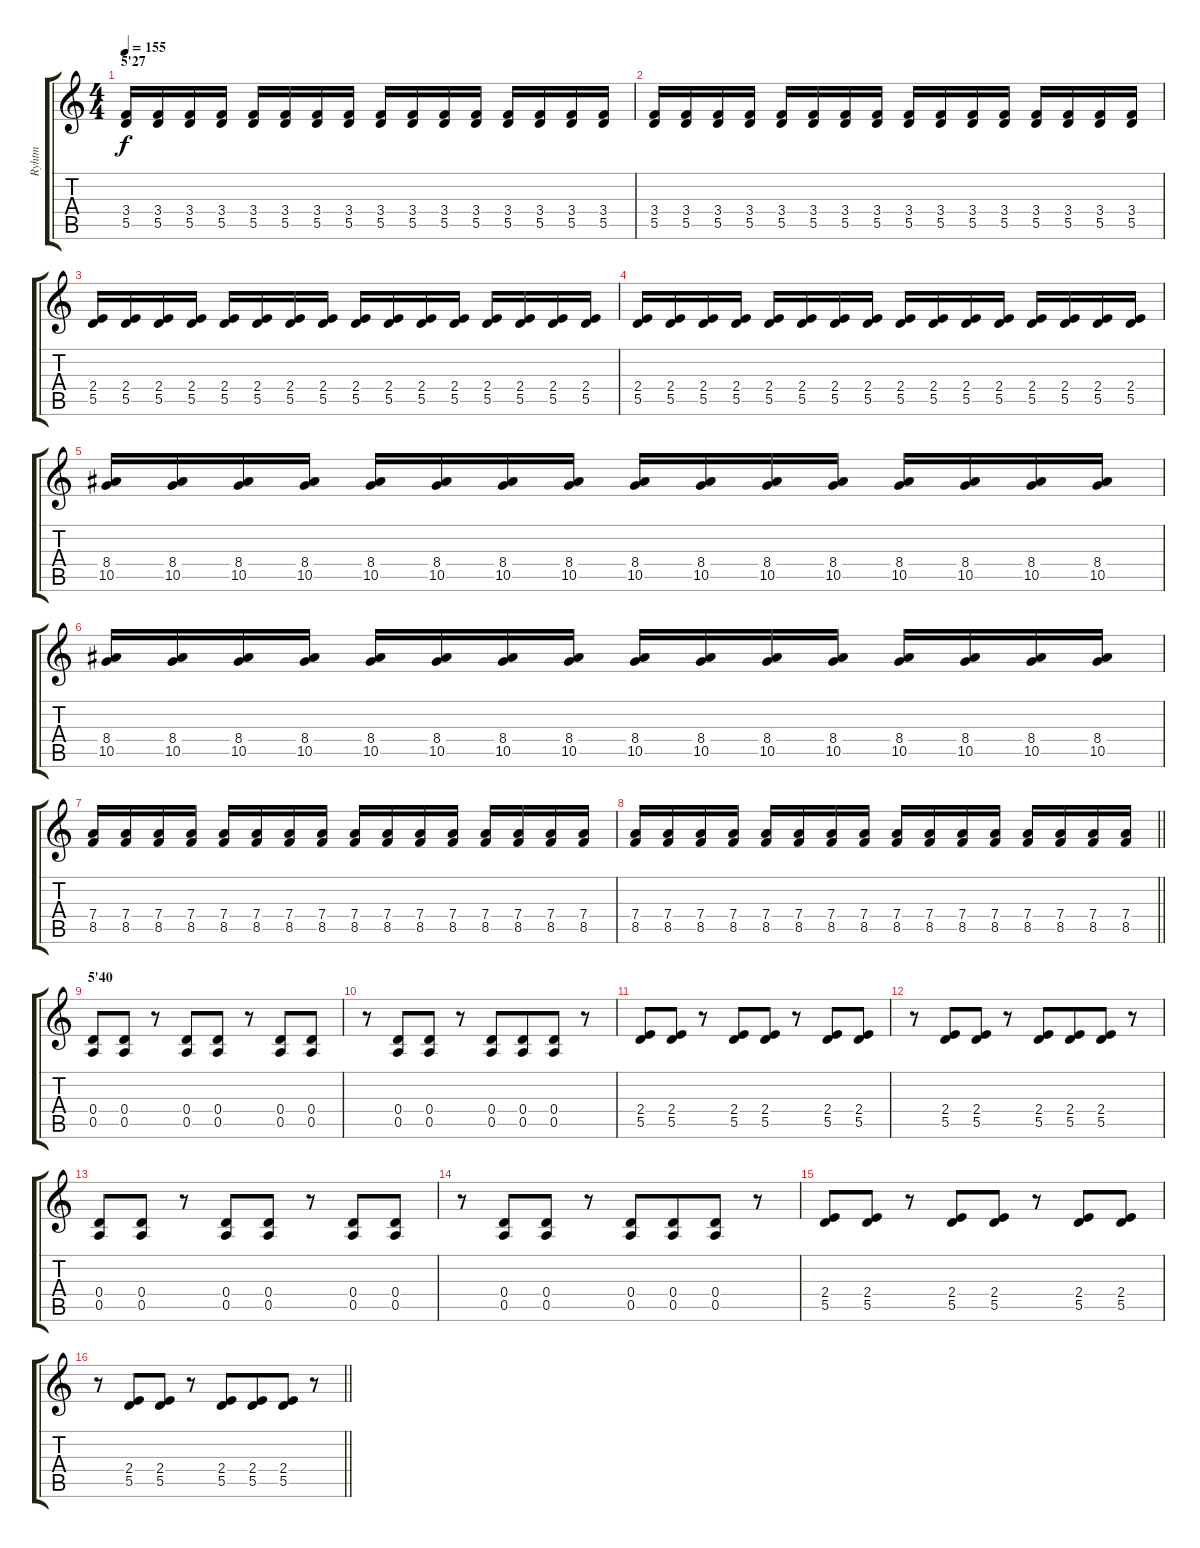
\track ("Ryhtm" "Ryhtm") {instrument distortionguitar}
\staff {score tabs}
\tuning (E4 B3 G3 D3 A2 E2) {hide}
\ts (4 4)
\section ("" "5'27")
\tempo 155
\clef g2
\ks c
(3.4 5.5).16{dy f} (3.4 5.5).16 (3.4 5.5).16 (3.4 5.5).16 (3.4 5.5).16 (3.4 5.5).16 (3.4 5.5).16 (3.4 5.5).16 (3.4 5.5).16 (3.4 5.5).16 (3.4 5.5).16 (3.4 5.5).16 (3.4 5.5).16 (3.4 5.5).16 (3.4 5.5).16 (3.4 5.5).16 |
(3.4 5.5).16 (3.4 5.5).16 (3.4 5.5).16 (3.4 5.5).16 (3.4 5.5).16 (3.4 5.5).16 (3.4 5.5).16 (3.4 5.5).16 (3.4 5.5).16 (3.4 5.5).16 (3.4 5.5).16 (3.4 5.5).16 (3.4 5.5).16 (3.4 5.5).16 (3.4 5.5).16 (3.4 5.5).16 |
(2.4 5.5).16 (2.4 5.5).16 (2.4 5.5).16 (2.4 5.5).16 (2.4 5.5).16 (2.4 5.5).16 (2.4 5.5).16 (2.4 5.5).16 (2.4 5.5).16 (2.4 5.5).16 (2.4 5.5).16 (2.4 5.5).16 (2.4 5.5).16 (2.4 5.5).16 (2.4 5.5).16 (2.4 5.5).16 |
(2.4 5.5).16 (2.4 5.5).16 (2.4 5.5).16 (2.4 5.5).16 (2.4 5.5).16 (2.4 5.5).16 (2.4 5.5).16 (2.4 5.5).16 (2.4 5.5).16 (2.4 5.5).16 (2.4 5.5).16 (2.4 5.5).16 (2.4 5.5).16 (2.4 5.5).16 (2.4 5.5).16 (2.4 5.5).16 |
(8.4 10.5).16 (8.4 10.5).16 (8.4 10.5).16 (8.4 10.5).16 (8.4 10.5).16 (8.4 10.5).16 (8.4 10.5).16 (8.4 10.5).16 (8.4 10.5).16 (8.4 10.5).16 (8.4 10.5).16 (8.4 10.5).16 (8.4 10.5).16 (8.4 10.5).16 (8.4 10.5).16 (8.4 10.5).16 |
(8.4 10.5).16 (8.4 10.5).16 (8.4 10.5).16 (8.4 10.5).16 (8.4 10.5).16 (8.4 10.5).16 (8.4 10.5).16 (8.4 10.5).16 (8.4 10.5).16 (8.4 10.5).16 (8.4 10.5).16 (8.4 10.5).16 (8.4 10.5).16 (8.4 10.5).16 (8.4 10.5).16 (8.4 10.5).16 |
(7.4 8.5).16 (7.4 8.5).16 (7.4 8.5).16 (7.4 8.5).16 (7.4 8.5).16 (7.4 8.5).16 (7.4 8.5).16 (7.4 8.5).16 (7.4 8.5).16 (7.4 8.5).16 (7.4 8.5).16 (7.4 8.5).16 (7.4 8.5).16 (7.4 8.5).16 (7.4 8.5).16 (7.4 8.5).16 |
\barLineRight lightlight
(7.4 8.5).16 (7.4 8.5).16 (7.4 8.5).16 (7.4 8.5).16 (7.4 8.5).16 (7.4 8.5).16 (7.4 8.5).16 (7.4 8.5).16 (7.4 8.5).16 (7.4 8.5).16 (7.4 8.5).16 (7.4 8.5).16 (7.4 8.5).16 (7.4 8.5).16 (7.4 8.5).16 (7.4 8.5).16 |
\section ("" "5'40")
(0.4 0.5).8 (0.4 0.5).8 r.8 (0.4 0.5).8{beam merge} (0.4 0.5).8 r.8 (0.4 0.5).8 (0.4 0.5).8 |
r.8 (0.4 0.5).8{beam merge} (0.4 0.5).8 r.8 (0.4 0.5).8 (0.4 0.5).8{beam merge} (0.4 0.5).8 r.8 |
(2.4 5.5).8 (2.4 5.5).8 r.8 (2.4 5.5).8{beam merge} (2.4 5.5).8 r.8 (2.4 5.5).8 (2.4 5.5).8 |
r.8 (2.4 5.5).8{beam merge} (2.4 5.5).8 r.8 (2.4 5.5).8{beam merge} (2.4 5.5).8{beam merge} (2.4 5.5).8 r.8 |
(0.4 0.5).8 (0.4 0.5).8 r.8 (0.4 0.5).8{beam merge} (0.4 0.5).8 r.8 (0.4 0.5).8 (0.4 0.5).8 |
r.8 (0.4 0.5).8{beam merge} (0.4 0.5).8 r.8 (0.4 0.5).8 (0.4 0.5).8{beam merge} (0.4 0.5).8 r.8 |
(2.4 5.5).8 (2.4 5.5).8 r.8 (2.4 5.5).8{beam merge} (2.4 5.5).8 r.8 (2.4 5.5).8 (2.4 5.5).8 |
\barLineRight lightlight
r.8 (2.4 5.5).8{beam merge} (2.4 5.5).8 r.8 (2.4 5.5).8{beam merge} (2.4 5.5).8{beam merge} (2.4 5.5).8 r.8
